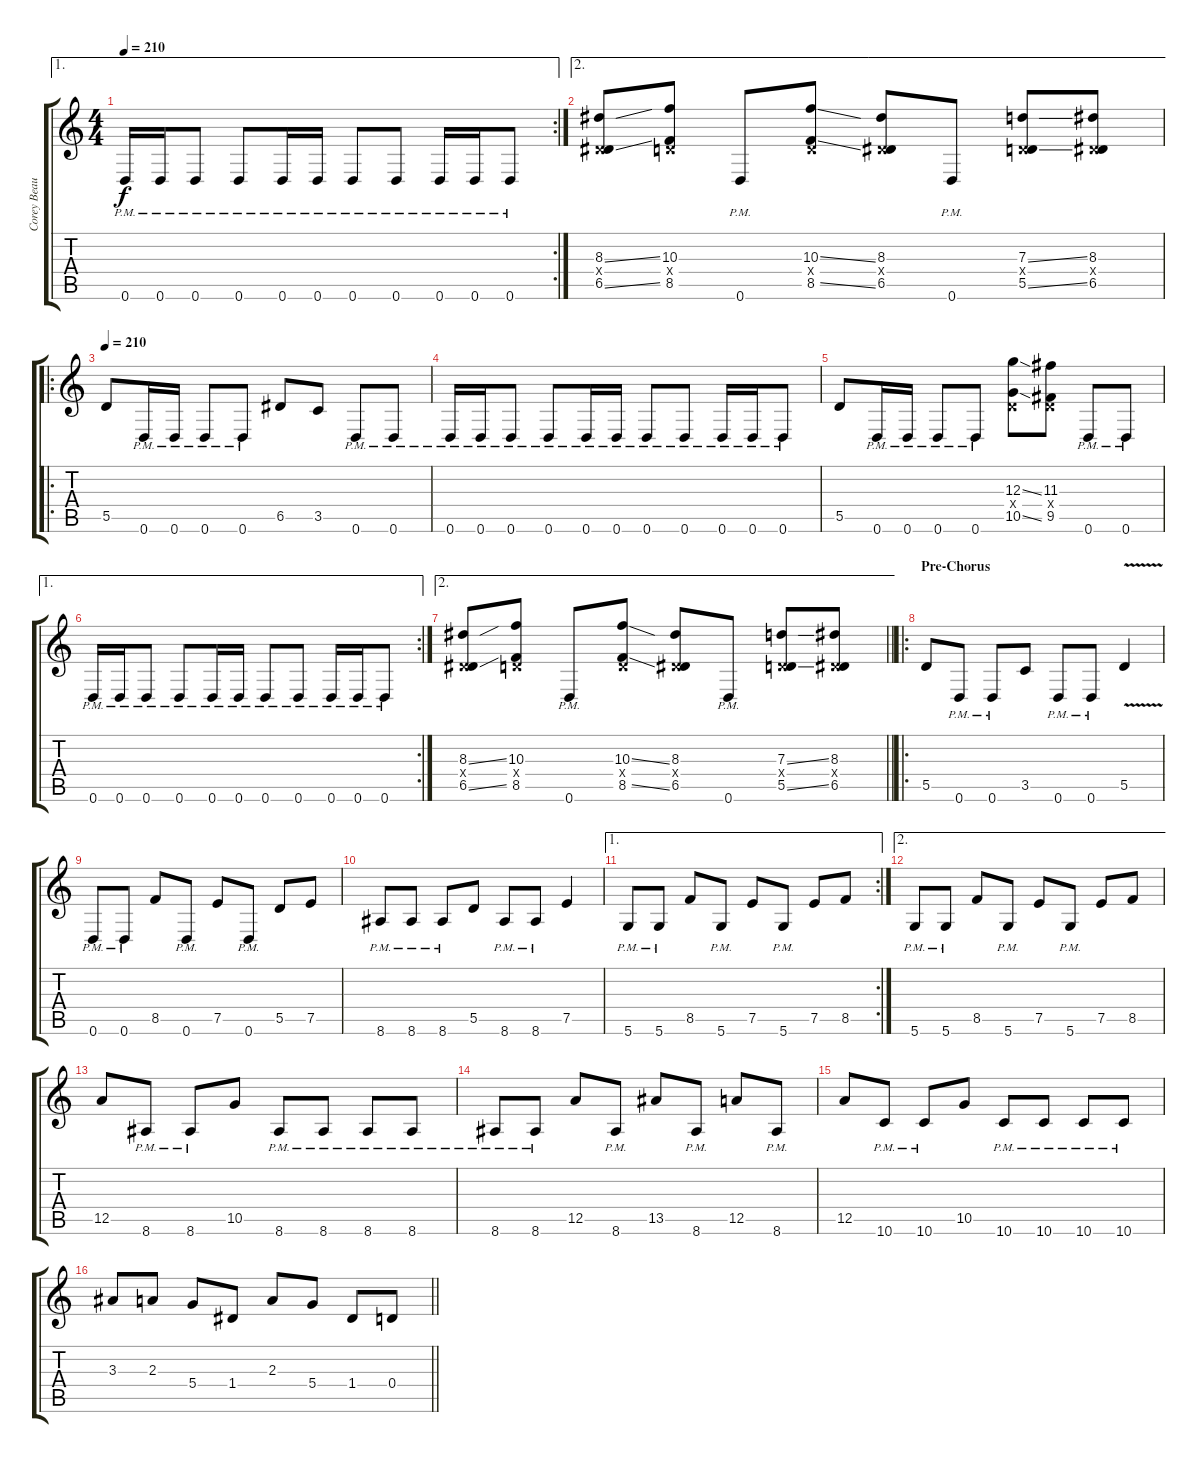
\track ("Corey Beaulieu" "Corey Beau") {instrument distortionguitar}
\staff {score tabs}
\tuning (E4 B3 G3 D3 A2 D2) {hide}
\ae 1
\rc 2
\ts (4 4)
\tempo 210
\clef g2
\ks c
0.6{pm}.16{dy f} 0.6{pm}.16 0.6{pm}.8 0.6{pm}.8 0.6{pm}.16 0.6{pm}.16 0.6{pm}.8 0.6{pm}.8 0.6{pm}.16 0.6{pm}.16 0.6{pm}.8 |
\ae 2
(8.3{ss} 0.4{x} 6.5{ss}).8 (10.3 0.4{x} 8.5).8 0.6{pm}.8 (10.3{ss} 0.4{x} 8.5{ss}).8 (8.3 0.4{x} 6.5).8 0.6{pm}.8 (7.3{ss} 0.4{x} 5.5{ss}).8 (8.3 0.4{x} 6.5).8 |
\ro
\tempo 210
5.5.8 0.6{pm}.16 0.6{pm}.16 0.6{pm}.8 0.6{pm}.8 6.5.8 3.5.8 0.6{pm}.8 0.6{pm}.8 |
0.6{pm}.16 0.6{pm}.16 0.6{pm}.8 0.6{pm}.8 0.6{pm}.16 0.6{pm}.16 0.6{pm}.8 0.6{pm}.8 0.6{pm}.16 0.6{pm}.16 0.6{pm}.8 |
5.5.8 0.6{pm}.16 0.6{pm}.16 0.6{pm}.8 0.6{pm}.8 (12.3{ss} 0.4{x} 10.5{ss}).8 (11.3 0.4{x} 9.5).8 0.6{pm}.8 0.6{pm}.8 |
\ae 1
\rc 2
0.6{pm}.16 0.6{pm}.16 0.6{pm}.8 0.6{pm}.8 0.6{pm}.16 0.6{pm}.16 0.6{pm}.8 0.6{pm}.8 0.6{pm}.16 0.6{pm}.16 0.6{pm}.8 |
\ae 2
\barLineRight lightlight
(8.3{ss} 0.4{x} 6.5{ss}).8 (10.3 0.4{x} 8.5).8 0.6{pm}.8 (10.3{ss} 0.4{x} 8.5{ss}).8 (8.3 0.4{x} 6.5).8 0.6{pm}.8 (7.3{ss} 0.4{x} 5.5{ss}).8 (8.3 0.4{x} 6.5).8 |
\ro
\section ("" "Pre-Chorus")
5.5.8 0.6{pm}.8 0.6{pm}.8 3.5.8 0.6{pm}.8 0.6{pm}.8 5.5{v}.4 |
0.6{pm}.8 0.6{pm}.8 8.5.8 0.6{pm}.8 7.5.8 0.6{pm}.8 5.5.8 7.5.8 |
8.6{pm}.8 8.6{pm}.8 8.6{pm}.8 5.5.8 8.6{pm}.8 8.6{pm}.8 7.5.4 |
\ae 1
\rc 2
5.6{pm}.8 5.6{pm}.8 8.5.8 5.6{pm}.8 7.5.8 5.6{pm}.8 7.5.8 8.5.8 |
\ae 2
5.6{pm}.8 5.6{pm}.8 8.5.8 5.6{pm}.8 7.5.8 5.6{pm}.8 7.5.8 8.5.8 |
12.5.8 8.6{pm}.8 8.6{pm}.8 10.5.8 8.6{pm}.8 8.6{pm}.8 8.6{pm}.8 8.6{pm}.8 |
8.6{pm}.8 8.6{pm}.8 12.5.8 8.6{pm}.8 13.5.8 8.6{pm}.8 12.5.8 8.6{pm}.8 |
12.5.8 10.6{pm}.8 10.6{pm}.8 10.5.8 10.6{pm}.8 10.6{pm}.8 10.6{pm}.8 10.6{pm}.8 |
\barLineRight lightlight
3.3.8 2.3.8 5.4.8 1.4.8 2.3.8 5.4.8 1.4.8 0.4.8
